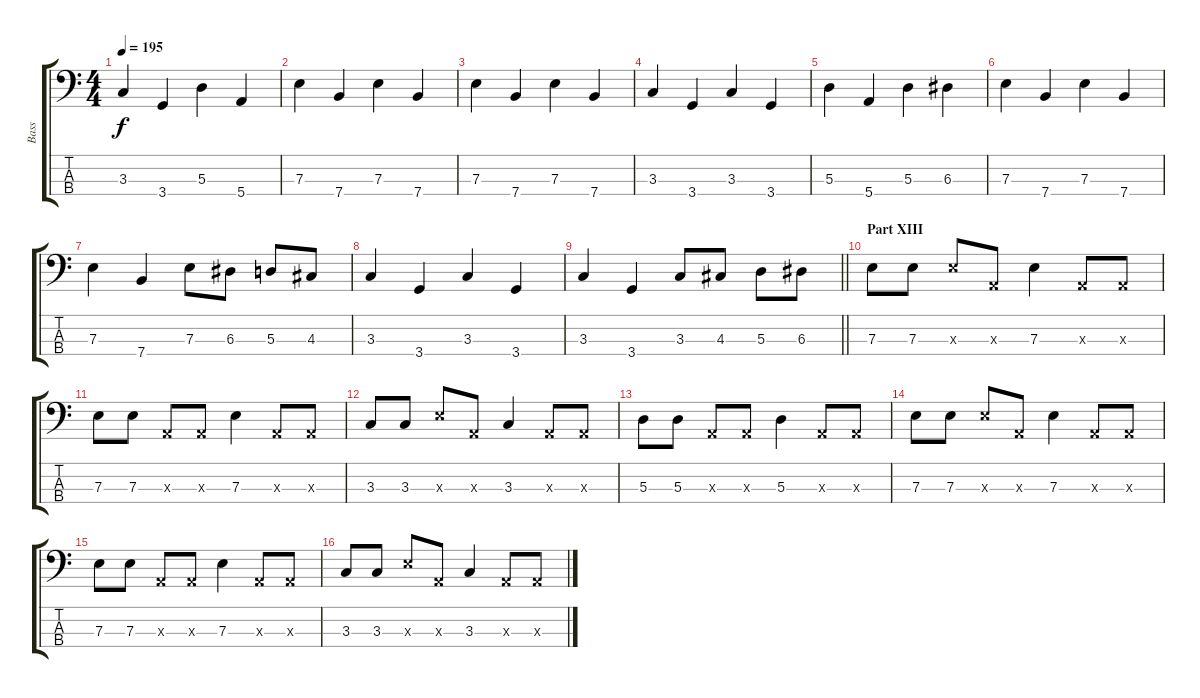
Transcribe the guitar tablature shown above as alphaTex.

\track ("Bass" "Bass") {instrument electricbasspick}
\staff {score tabs}
\tuning (G2 D2 A1 E1) {hide}
\ts (4 4)
\tempo 195
\clef f4
\ks c
3.3.4{dy f} 3.4.4 5.3.4 5.4.4 |
7.3.4 7.4.4 7.3.4 7.4.4 |
7.3.4 7.4.4 7.3.4 7.4.4 |
3.3.4 3.4.4 3.3.4 3.4.4 |
5.3.4 5.4.4 5.3.4 6.3.4 |
7.3.4 7.4.4 7.3.4 7.4.4 |
7.3.4 7.4.4 7.3.8 6.3.8 5.3.8 4.3.8 |
3.3.4 3.4.4 3.3.4 3.4.4 |
\barLineRight lightlight
3.3.4 3.4.4 3.3.8 4.3.8 5.3.8 6.3.8 |
\section ("" "Part XIII")
7.3.8 7.3.8 7.3{x}.8 0.3{x}.8 7.3.4 0.3{x}.8 0.3{x}.8 |
7.3.8 7.3.8 0.3{x}.8 0.3{x}.8 7.3.4 0.3{x}.8 0.3{x}.8 |
3.3.8 3.3.8 7.3{x}.8 0.3{x}.8 3.3.4 0.3{x}.8 0.3{x}.8 |
5.3.8 5.3.8 0.3{x}.8 0.3{x}.8 5.3.4 0.3{x}.8 0.3{x}.8 |
7.3.8 7.3.8 7.3{x}.8 0.3{x}.8 7.3.4 0.3{x}.8 0.3{x}.8 |
7.3.8 7.3.8 0.3{x}.8 0.3{x}.8 7.3.4 0.3{x}.8 0.3{x}.8 |
3.3.8 3.3.8 7.3{x}.8 0.3{x}.8 3.3.4 0.3{x}.8 0.3{x}.8
